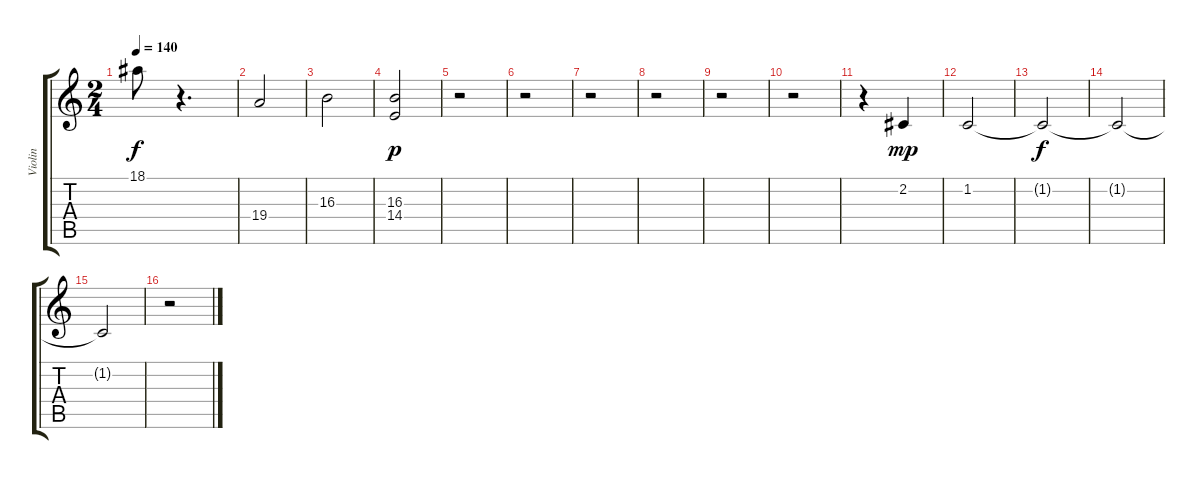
\track ("Violin" "Violin") {instrument stringensemble1}
\staff {score tabs}
\tuning (E4 B3 G3 D3 A2 E2) {hide}
\ts (2 4)
\tempo 140
\clef g2
\ks c
18.1.8{dy f} r.4{d} |
19.4.2 |
16.3.2 |
(16.3 14.4).2{dy p} |
r.2 |
r.2 |
r.2 |
r.2 |
r.2 |
r.2 |
r.4 2.2.4{dy mp} |
1.2.2 |
1.2{t}.2{dy f} |
1.2{t}.2 |
1.2{t}.2 |
r.2
